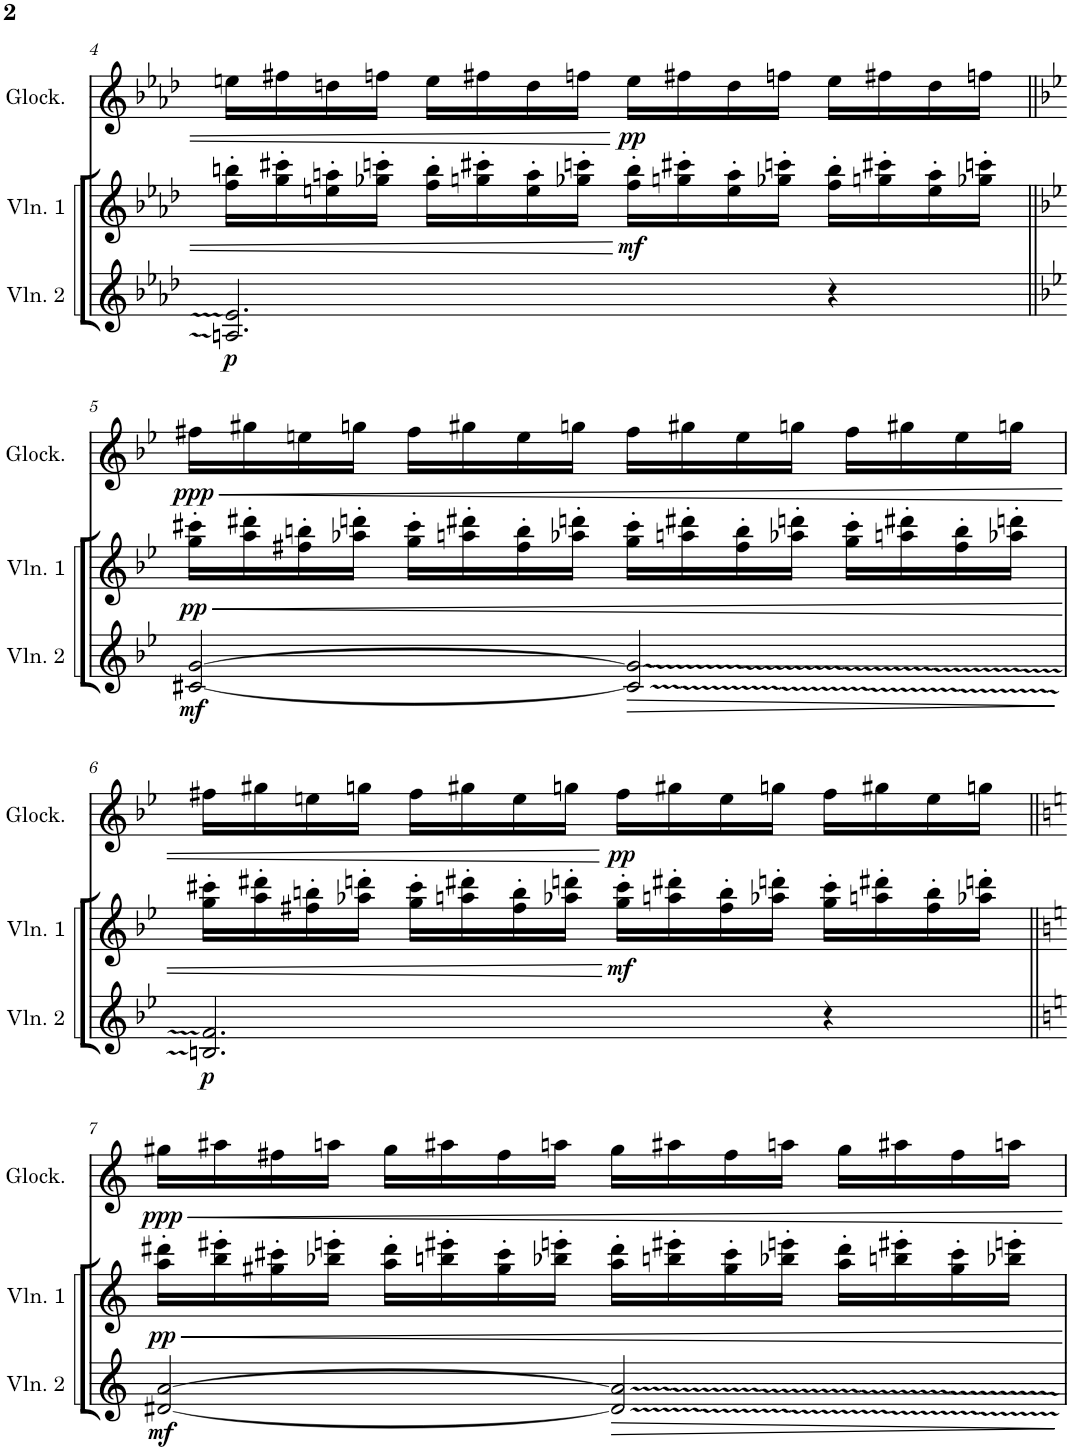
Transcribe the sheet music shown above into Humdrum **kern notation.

**kern	**dynam	**kern	**dynam	**kern	**dynam	**kern	**dynam	**kern	**dynam	**kern	**dynam	**kern	**kern
*part8	*part8	*part7	*part7	*part6	*part6	*part5	*part5	*part4	*part4	*part3	*part3	*part2	*part1
*staff8	*staff8	*staff7	*staff7	*staff6	*staff6	*staff5	*staff5	*staff4	*staff4	*staff3	*staff3	*staff2	*staff1
*I"Violin	*	*I"Violin	*	*I"Violin	*	*I"Violin 2	*	*I"Violin 1	*	*I"Glockenspiel	*	*I"Tuba	*I"English Horn
*I'Vln	*	*I'Vln	*	*I'Vln	*	*I'Vln. 2	*	*I'Vln. 1	*	*I'Glock.	*	*I'Tba.	*I'E. Hn.
!!LO:PB:g=z
*clefG2	*	*clefG2	*	*clefG2	*	*clefG2	*	*clefG2	*	*clefG2	*	*clefF4	*clefF4
*	*	*	*	*	*	*	*	*	*	*Trd-7c-12	*	*	*Trd4c7
*k[b-e-a-d-]	*	*k[b-e-a-d-]	*	*k[b-e-a-d-]	*	*k[b-e-a-d-]	*	*k[b-e-a-d-]	*	*k[b-e-a-d-]	*	*k[b-e-a-d-]	*k[b-e-a-d-]
*M4/4	*	*M4/4	*	*M4/4	*	*M4/4	*	*M4/4	*	*M4/4	*	*M4/4	*M4/4
*met(c)	*	*met(c)	*	*met(c)	*	*met(c)	*	*met(c)	*	*met(c)	*	*met(c)	*met(c)
=4	=4	=4	=4	=4	=4	=4	=4	=4	=4	=4	=4	=4	=4
!	!LO:DY:b	!	!LO:DY:b	!	!LO:DY:b	!	!LO:DY:b	!	!	!	!	!	!
2.A] 2.e-]	pp	2.An	pp	2.e-	pp	2.An/ 2.e-/	p	16ff\' 16bbn\'LL	.	16een\LL	.	1r	1r
.	.	.	.	.	.	.	.	16gg\' 16ccc#X\'	.	16ff#X\	.	.	.
.	.	.	.	.	.	.	.	16een\' 16aan\'	.	16ddn\	.	.	.
.	.	.	.	.	.	.	.	16gg-X\' 16cccn\'JJ	.	16ffn\JJ	.	.	.
.	.	.	.	.	.	.	.	16ff\' 16bb\'LL	.	16ee\LL	.	.	.
.	.	.	.	.	.	.	.	16ggn\' 16ccc#X\'	.	16ff#X\	.	.	.
.	.	.	.	.	.	.	.	16ee\' 16aa\'	.	16dd\	.	.	.
.	.	.	.	.	.	.	.	16gg-X\' 16cccn\'JJ	.	16ffn\JJ	.	.	.
!	!	!	!	!	!	!	!	!	!LO:DY:b	!	!LO:DY:b	!	!
.	.	.	.	.	.	.	.	16ff\' 16bb\'LL	mf	16ee\LL	pp	.	.
.	.	.	.	.	.	.	.	16ggn\' 16ccc#X\'	.	16ff#X\	.	.	.
.	.	.	.	.	.	.	.	16ee\' 16aa\'	.	16dd\	.	.	.
.	.	.	.	.	.	.	.	16gg-X\' 16cccn\'JJ	.	16ffn\JJ	.	.	.
4r	.	4r	.	4r	.	4r	.	16ff\' 16bb\'LL	.	16ee\LL	.	.	.
.	.	.	.	.	.	.	.	16ggn\' 16ccc#X\'	.	16ff#X\	.	.	.
.	.	.	.	.	.	.	.	16ee\' 16aa\'	.	16dd\	.	.	.
.	.	.	.	.	.	.	.	16gg-X\' 16cccn\'JJ	.	16ffn\JJ	.	.	.
!!LO:LB:g=z
=5||	=5||	=5||	=5||	=5||	=5||	=5||	=5||	=5||	=5||	=5||	=5||	=5||	=5||
*k[b-e-]	*	*k[b-e-]	*	*k[b-e-]	*	*k[b-e-]	*	*k[b-e-]	*	*k[b-e-]	*	*k[b-e-]	*k[b-e-]
!	!	!	!LO:DY:b	!	!LO:DY:b	!	!LO:DY:b	!	!LO:HP:b	!	!LO:HP:b	!	!
!	!	!	!	!	!	!	!	!	!LO:DY:n=1:b	!	!LO:DY:n=1:b	!	!
2r	.	[2c#X	mf	[2g	mf	[2c#X/ [2g/	mf	16gg\' 16ccc#X\'LL	< pp	16ff#X\LL	< ppp	1r	1r
.	.	.	.	.	.	.	.	16aa\' 16ddd#X\'	.	16gg#X\	.	.	.
.	.	.	.	.	.	.	.	16ff#X\' 16bbn\'	.	16een\	.	.	.
.	.	.	.	.	.	.	.	16aa-X\' 16dddn\'JJ	.	16ggn\JJ	.	.	.
.	.	.	.	.	.	.	.	16gg\' 16ccc#\'LL	.	16ff#\LL	.	.	.
.	.	.	.	.	.	.	.	16aan\' 16ddd#X\'	.	16gg#X\	.	.	.
.	.	.	.	.	.	.	.	16ff#\' 16bb\'	.	16ee\	.	.	.
.	.	.	.	.	.	.	.	16aa-X\' 16dddn\'JJ	.	16ggn\JJ	.	.	.
!	!	!	!LO:HP:b	!	!LO:HP:b	!	!LO:HP:b	!	!	!	!	!	!
4r	.	2c#]	>	2g]	>	2c#/] 2g/]	>	16gg\' 16ccc#\'LL	.	16ff#\LL	.	.	.
.	.	.	.	.	.	.	.	16aan\' 16ddd#X\'	.	16gg#X\	.	.	.
.	.	.	.	.	.	.	.	16ff#\' 16bb\'	.	16ee\	.	.	.
.	.	.	.	.	.	.	.	16aa-X\' 16dddn\'JJ	.	16ggn\JJ	.	.	.
!	!LO:HP:b	!	!	!	!	!	!	!	!	!	!	!	!
!	!LO:DY:n=1:b	!	!	!	!	!	!	!	!	!	!	!	!
[4Bn [4f	< ppp	.	.	.	.	.	.	16gg\' 16ccc#\'LL	.	16ff#\LL	.	.	.
.	.	.	.	.	.	.	.	16aan\' 16ddd#X\'	.	16gg#X\	.	.	.
.	.	.	.	.	.	.	.	16ff#\' 16bb\'	.	16ee\	.	.	.
.	.	.	.	.	.	.	.	16aa-X\' 16dddn\'JJ	.	16ggn\JJ	.	.	.
.	[	.	]	.	]	.	]	.	.	.	.	.	.
!!LO:LB:g=z
=6	=6	=6	=6	=6	=6	=6	=6	=6	=6	=6	=6	=6	=6
!	!LO:DY:b	!	!LO:DY:b	!	!LO:DY:b	!	!LO:DY:b	!	!	!	!	!	!
2.B] 2.f]	pp	2.Bn	pp	2.f	pp	2.Bn/ 2.f/	p	16gg\' 16ccc#X\'LL	.	16ff#X\LL	.	1r	1r
.	.	.	.	.	.	.	.	16aa\' 16ddd#X\'	.	16gg#X\	.	.	.
.	.	.	.	.	.	.	.	16ff#X\' 16bbn\'	.	16een\	.	.	.
.	.	.	.	.	.	.	.	16aa-X\' 16dddn\'JJ	.	16ggn\JJ	.	.	.
.	.	.	.	.	.	.	.	16gg\' 16ccc#\'LL	.	16ff#\LL	.	.	.
.	.	.	.	.	.	.	.	16aan\' 16ddd#X\'	.	16gg#X\	.	.	.
.	.	.	.	.	.	.	.	16ff#\' 16bb\'	.	16ee\	.	.	.
.	.	.	.	.	.	.	.	16aa-X\' 16dddn\'JJ	.	16ggn\JJ	.	.	.
!	!	!	!	!	!	!	!	!	!LO:DY:n=1:b	!	!LO:DY:n=1:b	!	!
.	.	.	.	.	.	.	.	16gg\' 16ccc#\'LL	[ mf	16ff#\LL	[ pp	.	.
.	.	.	.	.	.	.	.	16aan\' 16ddd#X\'	.	16gg#X\	.	.	.
.	.	.	.	.	.	.	.	16ff#\' 16bb\'	.	16ee\	.	.	.
.	.	.	.	.	.	.	.	16aa-X\' 16dddn\'JJ	.	16ggn\JJ	.	.	.
4r	.	4r	.	4r	.	4r	.	16gg\' 16ccc#\'LL	.	16ff#\LL	.	.	.
.	.	.	.	.	.	.	.	16aan\' 16ddd#X\'	.	16gg#X\	.	.	.
.	.	.	.	.	.	.	.	16ff#\' 16bb\'	.	16ee\	.	.	.
.	.	.	.	.	.	.	.	16aa-X\' 16dddn\'JJ	.	16ggn\JJ	.	.	.
!!LO:LB:g=z
=7||	=7||	=7||	=7||	=7||	=7||	=7||	=7||	=7||	=7||	=7||	=7||	=7||	=7||
*k[]	*	*k[]	*	*k[]	*	*k[]	*	*k[]	*	*k[]	*	*k[]	*k[]
!	!	!	!LO:DY:b	!	!LO:DY:b	!	!LO:DY:b	!	!LO:DY:b	!	!LO:DY:b	!	!
2r	.	[2d#X	mf	[2a	mf	[2d#X/ [2a/	mf	16aa\' 16ddd#X\'LL	pp	16gg#X\LL	ppp	1r	1r
.	.	.	.	.	.	.	.	16bb\' 16eee#X\'	.	16aa#X\	.	.	.
.	.	.	.	.	.	.	.	16gg#X\' 16ccc#X\'	.	16ff#X\	.	.	.
.	.	.	.	.	.	.	.	16bb-X\' 16eeen\'JJ	.	16aan\JJ	.	.	.
.	.	.	.	.	.	.	.	16aa\' 16ddd#\'LL	.	16gg#\LL	.	.	.
.	.	.	.	.	.	.	.	16bbn\' 16eee#X\'	.	16aa#X\	.	.	.
.	.	.	.	.	.	.	.	16gg#\' 16ccc#\'	.	16ff#\	.	.	.
.	.	.	.	.	.	.	.	16bb-X\' 16eeen\'JJ	.	16aan\JJ	.	.	.
!	!	!	!LO:HP:b	!	!LO:HP:b	!	!LO:HP:b	!	!	!	!	!	!
4r	.	2d#]	>	2a]	>	2d#/] 2a/]	>	16aa\' 16ddd#\'LL	.	16gg#\LL	.	.	.
.	.	.	.	.	.	.	.	16bbn\' 16eee#X\'	.	16aa#X\	.	.	.
.	.	.	.	.	.	.	.	16gg#\' 16ccc#\'	.	16ff#\	.	.	.
.	.	.	.	.	.	.	.	16bb-X\' 16eeen\'JJ	.	16aan\JJ	.	.	.
!	!LO:HP:b	!	!	!	!	!	!	!	!	!	!	!	!
!	!LO:DY:n=1:b	!	!	!	!	!	!	!	!	!	!	!	!
[4c#X [4g	< ppp	.	.	.	.	.	.	16aa\' 16ddd#\'LL	.	16gg#\LL	.	.	.
.	.	.	.	.	.	.	.	16bbn\' 16eee#X\'	.	16aa#X\	.	.	.
.	.	.	.	.	.	.	.	16gg#\' 16ccc#\'	.	16ff#\	.	.	.
.	.	.	.	.	.	.	.	16bb-X\' 16eeen\'JJ	.	16aan\JJ	.	.	.
.	[	.	]	.	]	.	]	.	.	.	.	.	.
=	=	=	=	=	=	=	=	=	=	=	=	=	=
*-	*-	*-	*-	*-	*-	*-	*-	*-	*-	*-	*-	*-	*-
